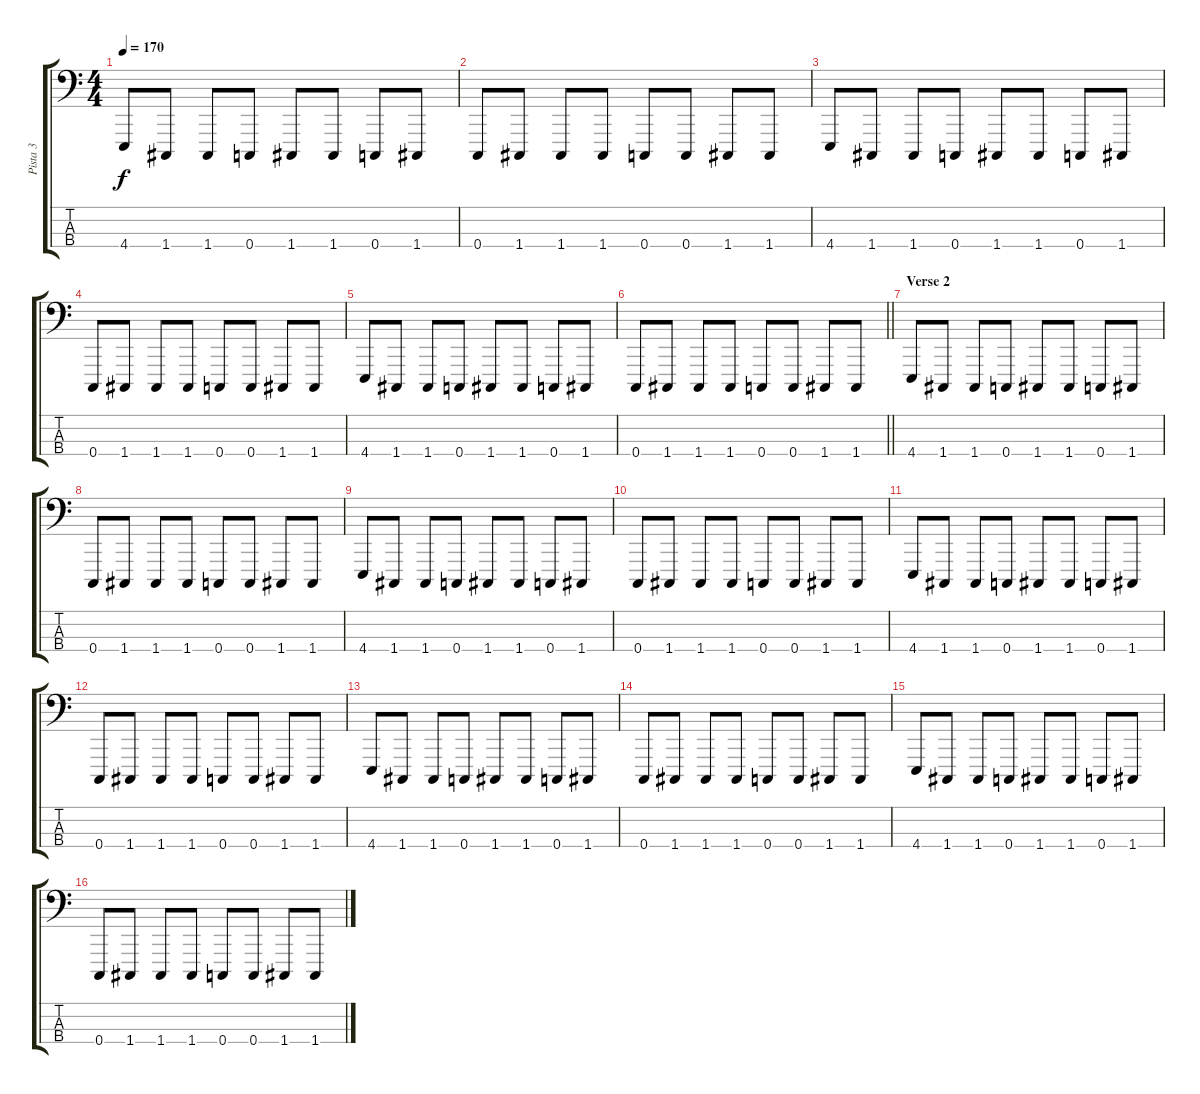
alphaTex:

\track ("Pista 3" "Pista 3") {instrument lead8bassandlead}
\staff {score tabs}
\tuning (F2 C2 G1 C1) {hide}
\ts (4 4)
\tempo 170
\clef f4
\ks c
4.4.8{dy f} 1.4.8 1.4.8 0.4.8 1.4.8 1.4.8 0.4.8 1.4.8 |
0.4.8 1.4.8 1.4.8 1.4.8 0.4.8 0.4.8 1.4.8 1.4.8 |
4.4.8 1.4.8 1.4.8 0.4.8 1.4.8 1.4.8 0.4.8 1.4.8 |
0.4.8 1.4.8 1.4.8 1.4.8 0.4.8 0.4.8 1.4.8 1.4.8 |
4.4.8 1.4.8 1.4.8 0.4.8 1.4.8 1.4.8 0.4.8 1.4.8 |
\barLineRight lightlight
0.4.8 1.4.8 1.4.8 1.4.8 0.4.8 0.4.8 1.4.8 1.4.8 |
\section ("" "Verse 2")
4.4.8 1.4.8 1.4.8 0.4.8 1.4.8 1.4.8 0.4.8 1.4.8 |
0.4.8 1.4.8 1.4.8 1.4.8 0.4.8 0.4.8 1.4.8 1.4.8 |
4.4.8 1.4.8 1.4.8 0.4.8 1.4.8 1.4.8 0.4.8 1.4.8 |
0.4.8 1.4.8 1.4.8 1.4.8 0.4.8 0.4.8 1.4.8 1.4.8 |
4.4.8 1.4.8 1.4.8 0.4.8 1.4.8 1.4.8 0.4.8 1.4.8 |
0.4.8 1.4.8 1.4.8 1.4.8 0.4.8 0.4.8 1.4.8 1.4.8 |
4.4.8 1.4.8 1.4.8 0.4.8 1.4.8 1.4.8 0.4.8 1.4.8 |
0.4.8 1.4.8 1.4.8 1.4.8 0.4.8 0.4.8 1.4.8 1.4.8 |
4.4.8 1.4.8 1.4.8 0.4.8 1.4.8 1.4.8 0.4.8 1.4.8 |
0.4.8 1.4.8 1.4.8 1.4.8 0.4.8 0.4.8 1.4.8 1.4.8
